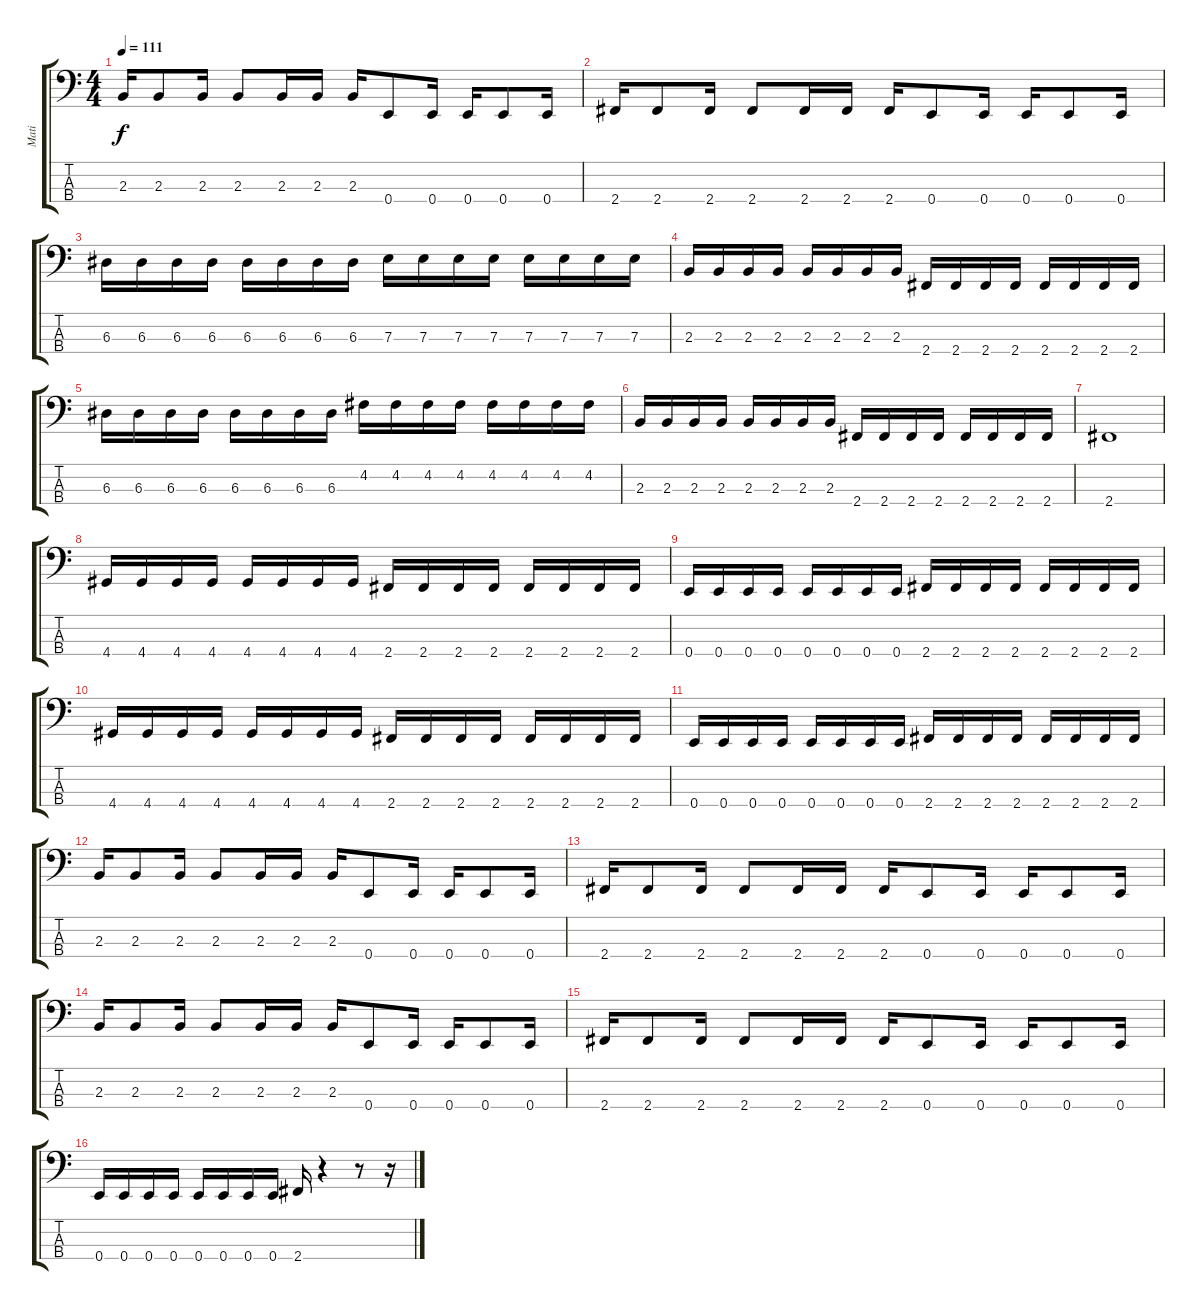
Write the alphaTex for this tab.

\track ("Mati" "Mati") {instrument electricbasspick}
\staff {score tabs}
\tuning (G2 D2 A1 E1) {hide}
\ts (4 4)
\tempo 111
\clef f4
\ks c
2.3.16{dy f} 2.3.8 2.3.16 2.3.8 2.3.16 2.3.16 2.3.16 0.4.8 0.4.16 0.4.16 0.4.8 0.4.16 |
2.4.16 2.4.8 2.4.16 2.4.8 2.4.16 2.4.16 2.4.16 0.4.8 0.4.16 0.4.16 0.4.8 0.4.16 |
6.3.16 6.3.16 6.3.16 6.3.16 6.3.16 6.3.16 6.3.16 6.3.16 7.3.16 7.3.16 7.3.16 7.3.16 7.3.16 7.3.16 7.3.16 7.3.16 |
2.3.16 2.3.16 2.3.16 2.3.16 2.3.16 2.3.16 2.3.16 2.3.16 2.4.16 2.4.16 2.4.16 2.4.16 2.4.16 2.4.16 2.4.16 2.4.16 |
6.3.16 6.3.16 6.3.16 6.3.16 6.3.16 6.3.16 6.3.16 6.3.16 4.2.16 4.2.16 4.2.16 4.2.16 4.2.16 4.2.16 4.2.16 4.2.16 |
2.3.16 2.3.16 2.3.16 2.3.16 2.3.16 2.3.16 2.3.16 2.3.16 2.4.16 2.4.16 2.4.16 2.4.16 2.4.16 2.4.16 2.4.16 2.4.16 |
2.4.1 |
4.4.16 4.4.16 4.4.16 4.4.16 4.4.16 4.4.16 4.4.16 4.4.16 2.4.16 2.4.16 2.4.16 2.4.16 2.4.16 2.4.16 2.4.16 2.4.16 |
0.4.16 0.4.16 0.4.16 0.4.16 0.4.16 0.4.16 0.4.16 0.4.16 2.4.16 2.4.16 2.4.16 2.4.16 2.4.16 2.4.16 2.4.16 2.4.16 |
4.4.16 4.4.16 4.4.16 4.4.16 4.4.16 4.4.16 4.4.16 4.4.16 2.4.16 2.4.16 2.4.16 2.4.16 2.4.16 2.4.16 2.4.16 2.4.16 |
0.4.16 0.4.16 0.4.16 0.4.16 0.4.16 0.4.16 0.4.16 0.4.16 2.4.16 2.4.16 2.4.16 2.4.16 2.4.16 2.4.16 2.4.16 2.4.16 |
2.3.16 2.3.8 2.3.16 2.3.8 2.3.16 2.3.16 2.3.16 0.4.8 0.4.16 0.4.16 0.4.8 0.4.16 |
2.4.16 2.4.8 2.4.16 2.4.8 2.4.16 2.4.16 2.4.16 0.4.8 0.4.16 0.4.16 0.4.8 0.4.16 |
2.3.16 2.3.8 2.3.16 2.3.8 2.3.16 2.3.16 2.3.16 0.4.8 0.4.16 0.4.16 0.4.8 0.4.16 |
2.4.16 2.4.8 2.4.16 2.4.8 2.4.16 2.4.16 2.4.16 0.4.8 0.4.16 0.4.16 0.4.8 0.4.16 |
0.4.16 0.4.16 0.4.16 0.4.16 0.4.16 0.4.16 0.4.16 0.4.16 2.4.16 r.4 r.8 r.16
